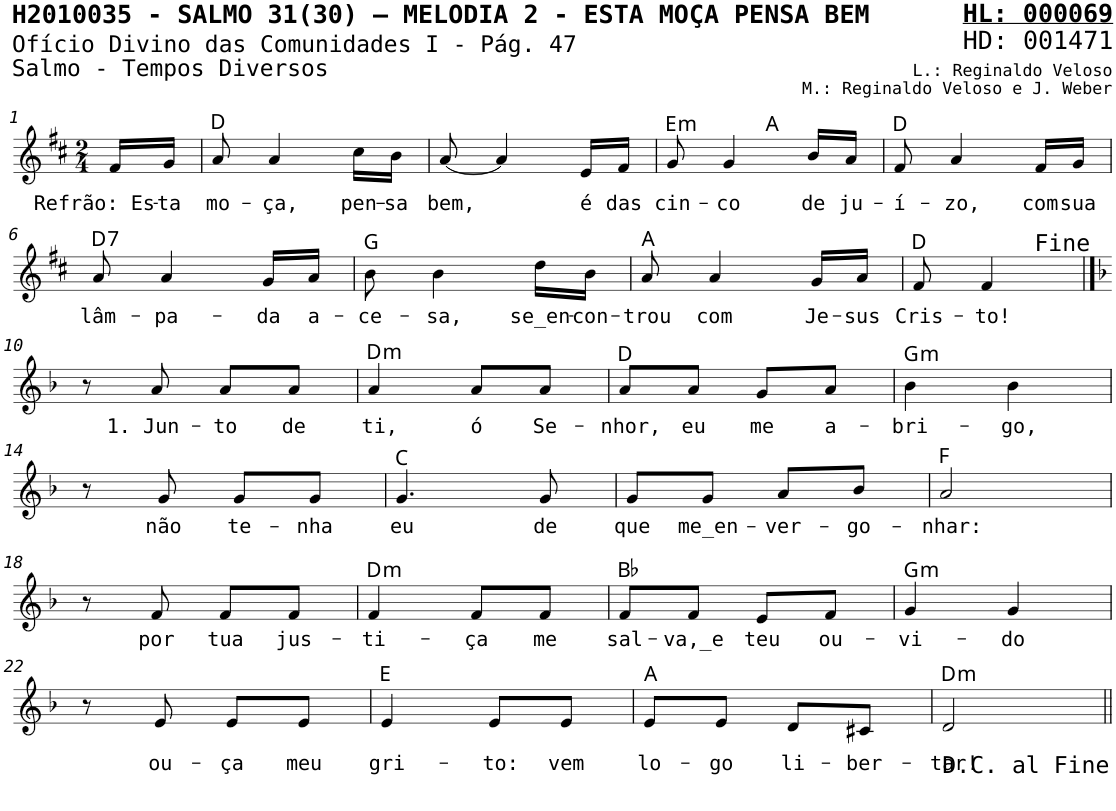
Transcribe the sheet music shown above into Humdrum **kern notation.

**kern	**text	**harte
*part1	*part1	*part1
*staff1	*staff1	*
*I"Voz	*	*
*I'V	*	*
*stria5	*	*
*clefG2	*	*
*k[f#c#]	*	*
*M2/4	*	*
=1	=1	=1
!	!LO:LY:b	!
16f#/LL	Refrão: Es-	.
!	!LO:LY:b	!
16g/JJ	-ta	.
=2	=2	=2
!	!LO:LY:b	!
8a/	mo-	D:maj
!	!LO:LY:b	!
4a/	-ça,	.
!	!LO:LY:b	!
16cc#\LL	pen-	.
!	!LO:LY:b	!
16b\JJ	-sa	.
=3	=3	=3
!	!LO:LY:b	!
[8a/	bem,	.
4a/]	.	.
!	!LO:LY:b	!
16e/LL	é	.
!	!LO:LY:b	!
16f#/JJ	das	.
=4	=4	=4
!	!LO:LY:b	!LO:H:kt=m
*^	*	*
8g/	4ryy	cin-	E:min
!	!	!LO:LY:b	!
4g/	.	-co	.
.	4ryy	.	A:maj
!	!	!LO:LY:b	!
16b/LL	.	de	.
!	!	!LO:LY:b	!
16a/JJ	.	ju-	.
=5	=5	=5	=5
!	!	!LO:LY:b	!
*v	*v	*	*
8f#/	-í-	D:maj
!	!LO:LY:b	!
4a/	-zo,	.
!	!LO:LY:b	!
16f#/LL	com	.
!	!LO:LY:b	!
16g/JJ	sua	.
!!LO:LB:g=z
=6	=6	=6
!	!LO:LY:b	!LO:H:kt=7
8a/	lâm-	D:7
!	!LO:LY:b	!
4a/	-pa-	.
!	!LO:LY:b	!
16g/LL	-da	.
!	!LO:LY:b	!
16a/JJ	a-	.
=7	=7	=7
!	!LO:LY:b	!
8b\	-ce-	G:maj
!	!LO:LY:b	!
4b\	-sa,	.
!	!LO:LY:b	!
16dd\LL	se_en-	.
!	!LO:LY:b	!
16b\JJ	-con-	.
=8	=8	=8
!	!LO:LY:b	!
8a/	-trou	A:maj
!	!LO:LY:b	!
4a/	com	.
!	!LO:LY:b	!
16g/LL	Je-	.
!	!LO:LY:b	!
16a/JJ	-sus	.
=9	=9	=9
!	!LO:LY:b	!
8f#/	Cris-	D:maj
!	!LO:LY:b	!
4f#/	-to!	.
!!LO:LB:g=z
==10	==10	==10
*k[b-]	*	*
8r	.	.
!	!LO:LY:b	!
8a/	1. Jun-	.
!	!LO:LY:b	!
8a/L	-to	.
!	!LO:LY:b	!
8a/J	de	.
=11	=11	=11
!	!LO:LY:b	!LO:H:kt=m
4a/	ti,	D:min
!	!LO:LY:b	!
8a/L	ó	.
!	!LO:LY:b	!
8a/J	Se-	.
=12	=12	=12
!	!LO:LY:b	!
8a/L	-nhor,	D:maj
!	!LO:LY:b	!
8a/J	eu	.
!	!LO:LY:b	!
8g/L	me	.
!	!LO:LY:b	!
8a/J	a-	.
=13	=13	=13
!	!LO:LY:b	!LO:H:kt=m
4b-\	-bri-	G:min
!	!LO:LY:b	!
4b-\	-go,	.
!!LO:LB:g=z
=14	=14	=14
8r	.	.
!	!LO:LY:b	!
8g/	não	.
!	!LO:LY:b	!
8g/L	te-	.
!	!LO:LY:b	!
8g/J	-nha	.
=15	=15	=15
!	!LO:LY:b	!
4.g/	eu	C:maj
!	!LO:LY:b	!
8g/	de	.
=16	=16	=16
!	!LO:LY:b	!
8g/L	que	.
!	!LO:LY:b	!
8g/J	me_en-	.
!	!LO:LY:b	!
8a/L	-ver-	.
!	!LO:LY:b	!
8b-/J	-go-	.
=17	=17	=17
!	!LO:LY:b	!
2a/	-nhar:	F:maj
!!LO:LB:g=z
=18	=18	=18
8r	.	.
!	!LO:LY:b	!
8f/	por	.
!	!LO:LY:b	!
8f/L	tua	.
!	!LO:LY:b	!
8f/J	jus-	.
=19	=19	=19
!	!LO:LY:b	!LO:H:kt=m
4f/	-ti-	D:min
!	!LO:LY:b	!
8f/L	-ça	.
!	!LO:LY:b	!
8f/J	me	.
=20	=20	=20
!	!LO:LY:b	!
8f/L	sal-	Bb:maj
!	!LO:LY:b	!
8f/J	-va,_e	.
!	!LO:LY:b	!
8e/L	teu	.
!	!LO:LY:b	!
8f/J	ou-	.
=21	=21	=21
!	!LO:LY:b	!LO:H:kt=m
4g/	-vi-	G:min
!	!LO:LY:b	!
4g/	-do	.
!!LO:LB:g=z
=22	=22	=22
8r	.	.
!	!LO:LY:b	!
8e/	ou-	.
!	!LO:LY:b	!
8e/L	-ça	.
!	!LO:LY:b	!
8e/J	meu	.
=23	=23	=23
!	!LO:LY:b	!
4e/	gri-	E:maj
!	!LO:LY:b	!
8e/L	-to:	.
!	!LO:LY:b	!
8e/J	vem	.
=24	=24	=24
!	!LO:LY:b	!
8e/L	lo-	A:maj
!	!LO:LY:b	!
8e/J	-go	.
!	!LO:LY:b	!
8d/L	li-	.
!	!LO:LY:b	!
8c#X/J	-ber-	.
=25	=25	=25
!	!LO:LY:b	!LO:H:kt=m
2d/	-tar!	D:min
=||	=||	=||
*-	*-	*-
